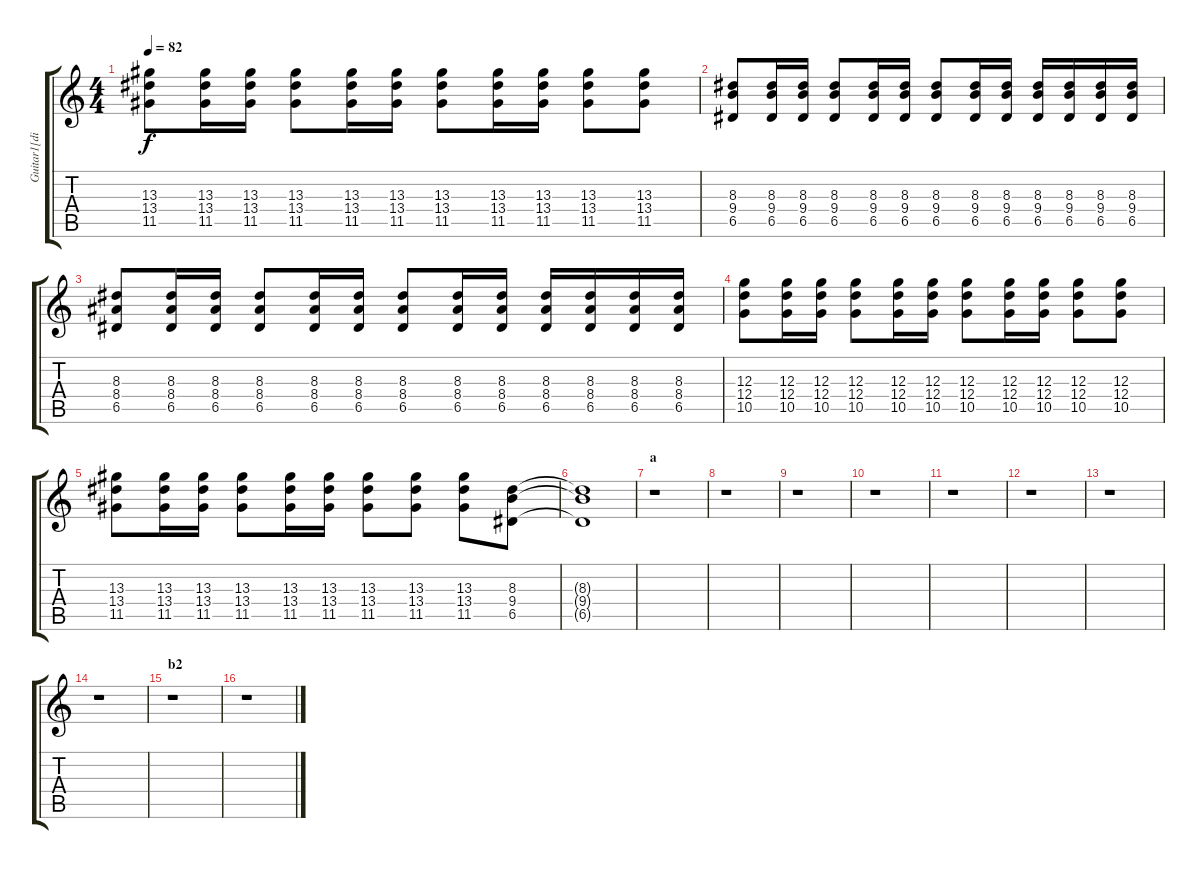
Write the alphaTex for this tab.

\track ("Guitar1[dis]" "Guitar1[di") {instrument distortionguitar}
\staff {score tabs}
\tuning (E4 B3 G3 D3 A2 E2) {hide}
\ts (4 4)
\tempo 82
\clef g2
\ks c
(13.3 13.4 11.5).8{dy f} (13.3 13.4 11.5).16 (13.3 13.4 11.5).16 (13.3 13.4 11.5).8 (13.3 13.4 11.5).16 (13.3 13.4 11.5).16 (13.3 13.4 11.5).8 (13.3 13.4 11.5).16 (13.3 13.4 11.5).16 (13.3 13.4 11.5).8 (13.3 13.4 11.5).8 |
(8.3 9.4 6.5).8 (8.3 9.4 6.5).16 (8.3 9.4 6.5).16 (8.3 9.4 6.5).8 (8.3 9.4 6.5).16 (8.3 9.4 6.5).16 (8.3 9.4 6.5).8 (8.3 9.4 6.5).16 (8.3 9.4 6.5).16 (8.3 9.4 6.5).16 (8.3 9.4 6.5).16 (8.3 9.4 6.5).16 (8.3 9.4 6.5).16 |
(8.3 8.4 6.5).8 (8.3 8.4 6.5).16 (8.3 8.4 6.5).16 (8.3 8.4 6.5).8 (8.3 8.4 6.5).16 (8.3 8.4 6.5).16 (8.3 8.4 6.5).8 (8.3 8.4 6.5).16 (8.3 8.4 6.5).16 (8.3 8.4 6.5).16 (8.3 8.4 6.5).16 (8.3 8.4 6.5).16 (8.3 8.4 6.5).16 |
(12.3 12.4 10.5).8 (12.3 12.4 10.5).16 (12.3 12.4 10.5).16 (12.3 12.4 10.5).8 (12.3 12.4 10.5).16 (12.3 12.4 10.5).16 (12.3 12.4 10.5).8 (12.3 12.4 10.5).16 (12.3 12.4 10.5).16 (12.3 12.4 10.5).8 (12.3 12.4 10.5).8 |
(13.3 13.4 11.5).8 (13.3 13.4 11.5).16 (13.3 13.4 11.5).16 (13.3 13.4 11.5).8 (13.3 13.4 11.5).16 (13.3 13.4 11.5).16 (13.3 13.4 11.5).8 (13.3 13.4 11.5).8 (13.3 13.4 11.5).8 (8.3 9.4 6.5).8 |
(8.3{t} 9.4{t} 6.5{t}).1 |
\section ("" "a")
r.1 |
r.1 |
r.1 |
r.1 |
r.1 |
r.1 |
r.1 |
r.1 |
\section ("" "b2")
r.1 |
r.1
